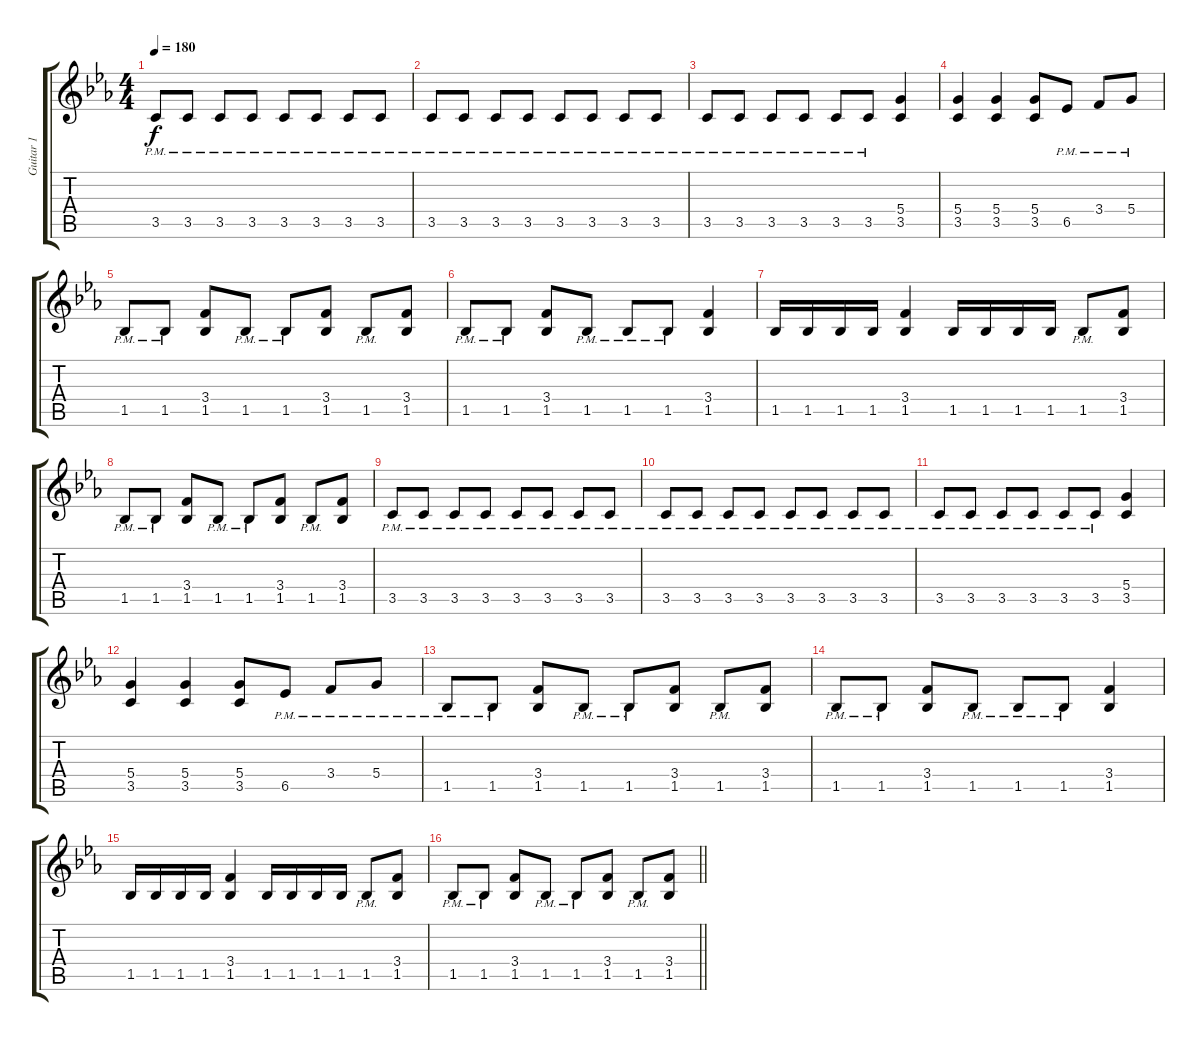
\track ("Guitar 1" "Guitar 1") {instrument overdrivenguitar}
\staff {score tabs}
\tuning (E4 B3 G3 D3 A2 E2) {hide}
\ts (4 4)
\section ("" "")
\tempo 180
\clef g2
\ks eb
3.5{pm}.8{dy f} 3.5{pm}.8 3.5{pm}.8 3.5{pm}.8 3.5{pm}.8 3.5{pm}.8 3.5{pm}.8 3.5{pm}.8 |
3.5{pm}.8 3.5{pm}.8 3.5{pm}.8 3.5{pm}.8 3.5{pm}.8 3.5{pm}.8 3.5{pm}.8 3.5{pm}.8 |
3.5{pm}.8 3.5{pm}.8 3.5{pm}.8 3.5{pm}.8 3.5{pm}.8 3.5{pm}.8 (5.4 3.5).4 |
(5.4 3.5).4 (5.4 3.5).4 (5.4 3.5).8 6.5{pm}.8 3.4{pm}.8 5.4{pm}.8 |
1.5{pm}.8 1.5{pm}.8 (3.4 1.5).8 1.5{pm}.8 1.5{pm}.8 (3.4 1.5).8 1.5{pm}.8 (3.4 1.5).8 |
1.5{pm}.8 1.5{pm}.8 (3.4 1.5).8 1.5{pm}.8 1.5{pm}.8 1.5{pm}.8 (3.4 1.5).4 |
1.5.16 1.5.16 1.5.16 1.5.16 (3.4 1.5).4 1.5.16 1.5.16 1.5.16 1.5.16 1.5{pm}.8 (3.4 1.5).8 |
1.5{pm}.8 1.5{pm}.8 (3.4 1.5).8 1.5{pm}.8 1.5{pm}.8 (3.4 1.5).8 1.5{pm}.8 (3.4 1.5).8 |
3.5{pm}.8 3.5{pm}.8 3.5{pm}.8 3.5{pm}.8 3.5{pm}.8 3.5{pm}.8 3.5{pm}.8 3.5{pm}.8 |
3.5{pm}.8 3.5{pm}.8 3.5{pm}.8 3.5{pm}.8 3.5{pm}.8 3.5{pm}.8 3.5{pm}.8 3.5{pm}.8 |
3.5{pm}.8 3.5{pm}.8 3.5{pm}.8 3.5{pm}.8 3.5{pm}.8 3.5{pm}.8 (5.4 3.5).4 |
(5.4 3.5).4 (5.4 3.5).4 (5.4 3.5).8 6.5{pm}.8 3.4{pm}.8 5.4{pm}.8 |
1.5{pm}.8 1.5{pm}.8 (3.4 1.5).8 1.5{pm}.8 1.5{pm}.8 (3.4 1.5).8 1.5{pm}.8 (3.4 1.5).8 |
1.5{pm}.8 1.5{pm}.8 (3.4 1.5).8 1.5{pm}.8 1.5{pm}.8 1.5{pm}.8 (3.4 1.5).4 |
1.5.16 1.5.16 1.5.16 1.5.16 (3.4 1.5).4 1.5.16 1.5.16 1.5.16 1.5.16 1.5{pm}.8 (3.4 1.5).8 |
\barLineRight lightlight
1.5{pm}.8 1.5{pm}.8 (3.4 1.5).8 1.5{pm}.8 1.5{pm}.8 (3.4 1.5).8 1.5{pm}.8 (3.4 1.5).8
